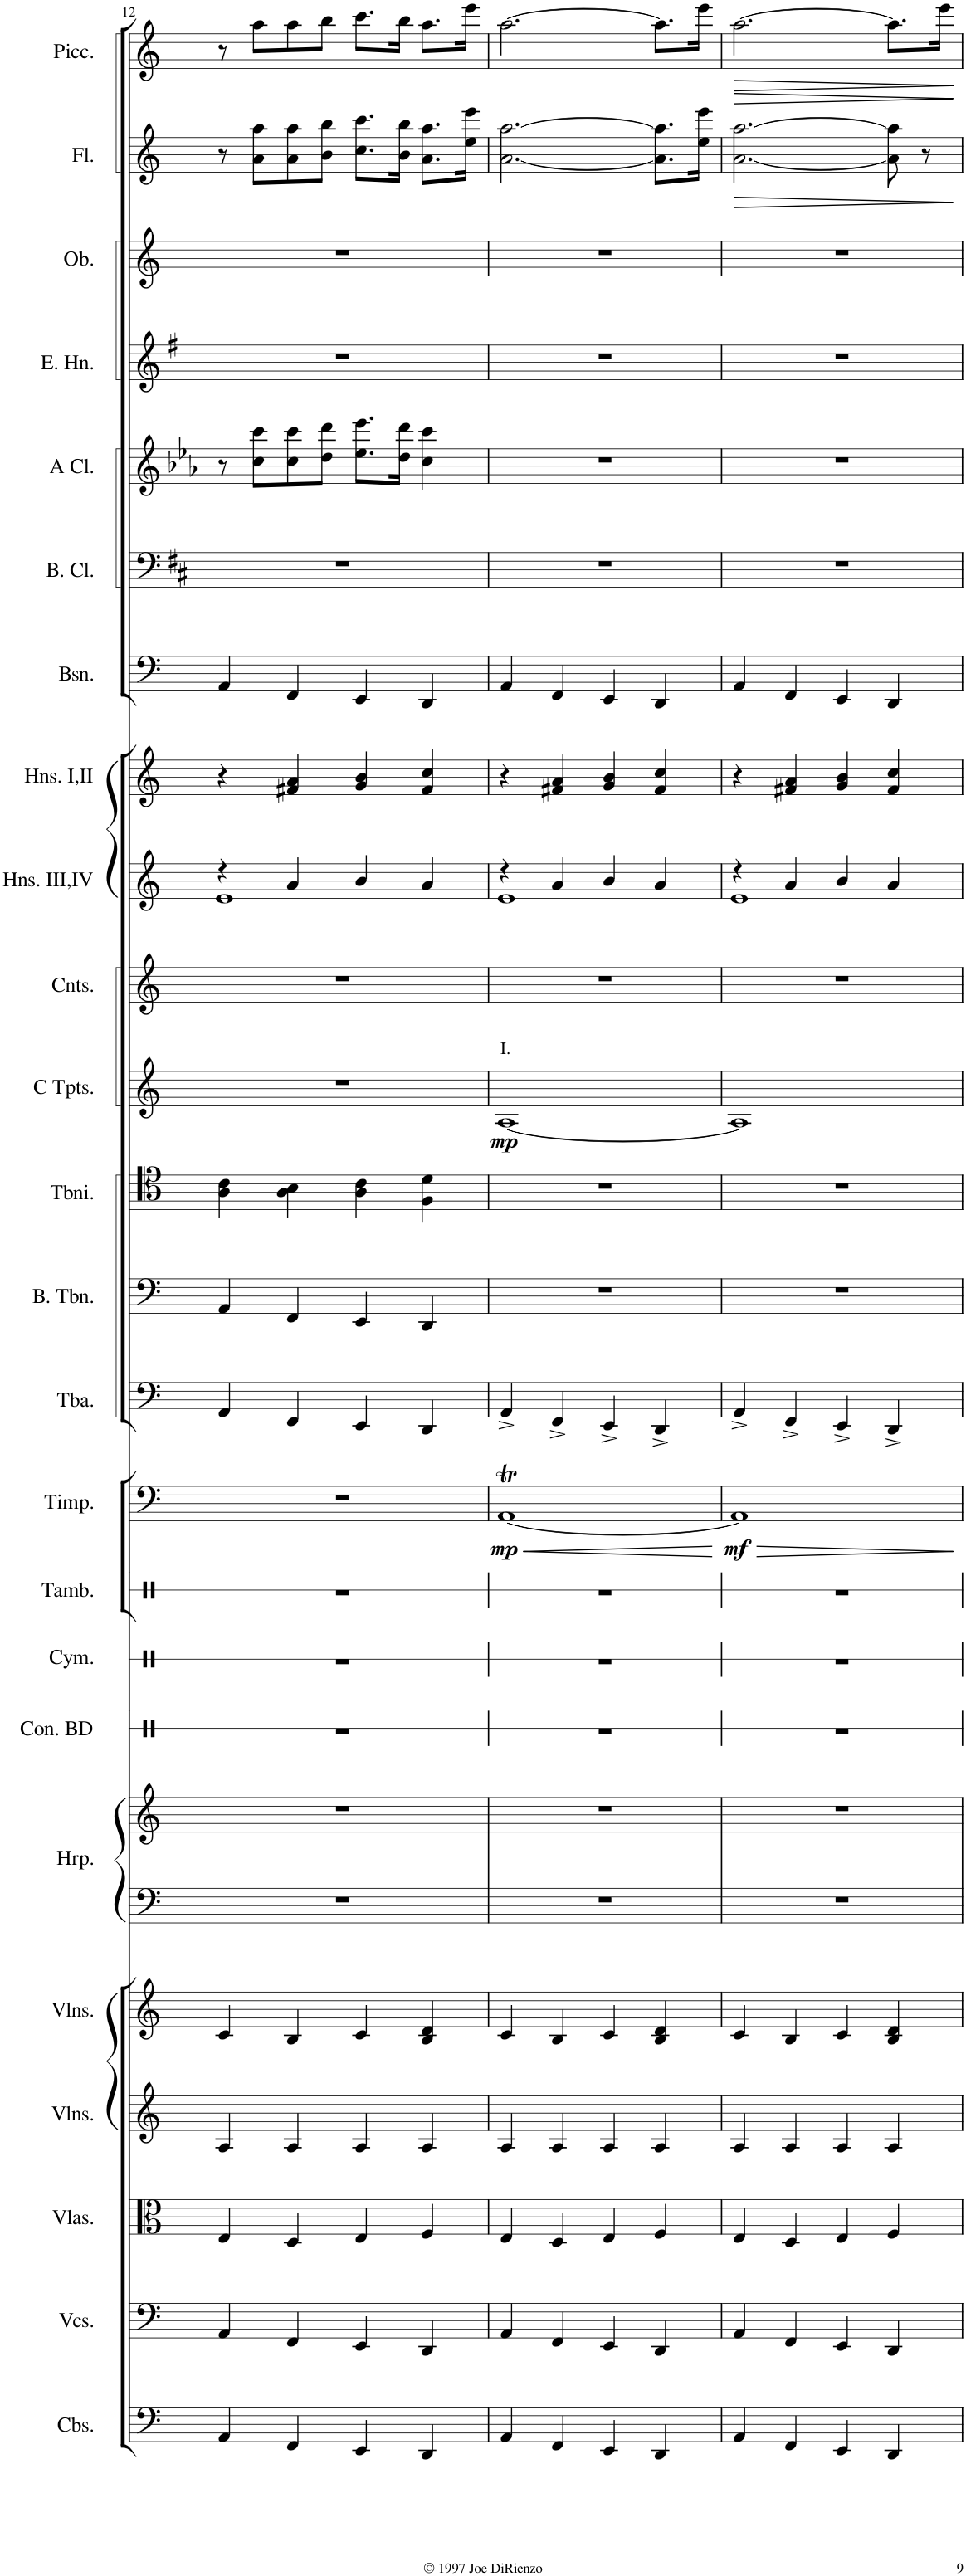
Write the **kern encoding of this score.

**kern	**kern	**kern	**kern	**kern	**kern	**kern	**kern	**kern	**kern	**kern	**dynam	**kern	**kern	**kern	**kern	**dynam	**kern	**kern	**kern	**kern	**kern	**kern	**kern	**kern	**kern	**dynam	**kern	**dynam
*part24	*part23	*part22	*part21	*part20	*part19	*part19	*part18	*part17	*part16	*part15	*part15	*part14	*part13	*part12	*part11	*part11	*part10	*part9	*part8	*part7	*part6	*part5	*part4	*part3	*part2	*part2	*part1	*part1
*staff25	*staff24	*staff23	*staff22	*staff21	*staff20	*staff19	*staff18	*staff17	*staff16	*staff15	*staff15	*staff14	*staff13	*staff12	*staff11	*staff11	*staff10	*staff9	*staff8	*staff7	*staff6	*staff5	*staff4	*staff3	*staff2	*staff2	*staff1	*staff1
*I"Contrabasses	*I"Violoncellos	*I"Violas	*I"Violins	*I"Violins	*I"Harp	*	*I"Concert Bass Drum	*I"Cymbal	*I"Tambourine	*I"Timpani	*	*I"Tuba	*I"Bass Trombone	*I"Trombones	*I"C Trumpets	*	*I"Cornets (C)	*I"Horns III,IV	*I"Horns I &amp; II	*I"Bassoons	*I"Bass Clarinet	*I"A Clarinets	*I"English Horn	*I"Oboes	*I"Flutes	*	*I"Piccolo	*
*I'Cbs.	*I'Vcs.	*I'Vlas.	*I'Vlns.	*I'Vlns.	*I'Hrp.	*	*I'Con. BD	*I'Cym.	*I'Tamb.	*I'Timp.	*	*I'Tba.	*I'B. Tbn.	*	*I'C Tpts.	*	*I'Cnts.	*I'Hns. III,IV	*I'Hns. I,II	*I'Bsn.	*I'B. Cl.	*I'A Cl.	*I'E. Hn.	*I'Ob.	*I'Fl.	*	*I'Picc.	*
!!LO:PB:g=z
*clefF4	*clefF4	*clefC3	*clefG2	*clefG2	*clefF4	*clefG2	*clefX	*clefX	*clefX	*clefF4	*	*clefF4	*clefF4	*clefC4	*clefG2	*	*clefG2	*clefG2	*clefG2	*clefF4	*clefF4	*clefG2	*clefG2	*clefG2	*clefG2	*	*clefG2	*
*Trd7c12	*	*	*	*Trd1c2	*Trd1c2	*Trd1c2	*	*	*	*	*	*	*Trd1c2	*	*	*	*	*Trd4c7	*Trd4c7	*	*Trd1c2	*Trd2c3	*Trd4c7	*	*	*	*Trd-7c-12	*
*k[]	*k[]	*k[]	*k[]	*k[]	*k[]	*k[]	*k[]	*k[]	*k[]	*k[]	*	*k[]	*k[]	*k[]	*k[]	*	*k[]	*k[]	*k[]	*k[]	*k[f#c#]	*k[b-e-a-]	*k[f#]	*k[]	*k[]	*	*k[]	*
*M4/4	*M4/4	*M4/4	*M4/4	*M4/4	*M4/4	*M4/4	*M4/4	*M4/4	*M4/4	*M4/4	*	*M4/4	*M4/4	*M4/4	*M4/4	*	*M4/4	*M4/4	*M4/4	*M4/4	*M4/4	*M4/4	*M4/4	*M4/4	*M4/4	*	*M4/4	*
=12	=12	=12	=12	=12	=12	=12	=12	=12	=12	=12	=12	=12	=12	=12	=12	=12	=12	=12	=12	=12	=12	=12	=12	=12	=12	=12	=12	=12
*	*	*	*	*	*	*	*	*	*	*	*	*	*	*	*	*	*	*^	*	*	*	*	*	*	*	*	*	*
4AA/	4AA/	4E/	4A/	4c/	1r	1r	1r	1r	1r	1r	.	4AA/	4AA/	4A\ 4c\	1r	.	1r	4r	1e	4r	4AA/	1r	8r	1r	1r	8r	.	8r	.
.	.	.	.	.	.	.	.	.	.	.	.	.	.	.	.	.	.	.	.	.	.	.	8cc\ 8ccc\L	.	.	8a\ 8aa\L	.	8aa\L	.
4FF/	4FF/	4D/	4A/	4B/	.	.	.	.	.	.	.	4FF/	4FF/	4A\ 4B\	.	.	.	4a/	.	4f#X/ 4a/	4FF/	.	8cc\ 8ccc\	.	.	8a\ 8aa\	.	8aa\	.
.	.	.	.	.	.	.	.	.	.	.	.	.	.	.	.	.	.	.	.	.	.	.	8dd\ 8ddd\J	.	.	8b\ 8bb\J	.	8bb\J	.
4EE/	4EE/	4E/	4A/	4c/	.	.	.	.	.	.	.	4EE/	4EE/	4A\ 4c\	.	.	.	4b/	.	4g/ 4b/	4EE/	.	8.ee-\ 8.eee-\L	.	.	8.cc\ 8.ccc\L	.	8.ccc\L	.
.	.	.	.	.	.	.	.	.	.	.	.	.	.	.	.	.	.	.	.	.	.	.	16dd\ 16ddd\Jk	.	.	16b\ 16bb\Jk	.	16bb\Jk	.
4DD/	4DD/	4F/	4A/	4B/ 4d/	.	.	.	.	.	.	.	4DD/	4DD/	4F\ 4d\	.	.	.	4a/	.	4f#/ 4cc/	4DD/	.	4cc\ 4ccc\	.	.	8.a\ 8.aa\L	.	8.aa\L	.
.	.	.	.	.	.	.	.	.	.	.	.	.	.	.	.	.	.	.	.	.	.	.	.	.	.	16ee\ 16eee\Jk	.	16eee\Jk	.
=13	=13	=13	=13	=13	=13	=13	=13	=13	=13	=13	=13	=13	=13	=13	=13	=13	=13	=13	=13	=13	=13	=13	=13	=13	=13	=13	=13	=13	=13
!	!	!	!	!	!	!	!	!	!	!	!	!	!	!	!LO:TX:a:t=I.	!	!	!	!	!	!	!	!	!	!	!	!	!	!
!	!	!	!	!	!	!	!	!	!	!	!LO:HP:b	!	!	!	!	!	!	!	!	!	!	!	!	!	!	!	!	!	!
!	!	!	!	!	!	!	!	!	!	!	!LO:DY:n=1:b	!	!	!	!	!LO:DY:b	!	!	!	!	!	!	!	!	!	!	!	!	!
4AA/	4AA/	4E/	4A/	4c/	1r	1r	1r	1r	1r	[1AAT	< mp	4AA^/	1r	1r	[1A	mp	1r	4r	1e	4r	4AA/	1r	1r	1r	1r	[2.a\ [2.aa\	.	[2.aa\	.
4FF/	4FF/	4D/	4A/	4B/	.	.	.	.	.	.	.	4FF^/	.	.	.	.	.	4a/	.	4f#X/ 4a/	4FF/	.	.	.	.	.	.	.	.
4EE/	4EE/	4E/	4A/	4c/	.	.	.	.	.	.	.	4EE^/	.	.	.	.	.	4b/	.	4g/ 4b/	4EE/	.	.	.	.	.	.	.	.
4DD/	4DD/	4F/	4A/	4B/ 4d/	.	.	.	.	.	.	.	4DD^/	.	.	.	.	.	4a/	.	4f#/ 4cc/	4DD/	.	.	.	.	8.a\] 8.aa\]L	.	8.aa\L]	.
.	.	.	.	.	.	.	.	.	.	.	.	.	.	.	.	.	.	.	.	.	.	.	.	.	.	16ee\ 16eee\Jk	.	16eee\Jk	.
=14	=14	=14	=14	=14	=14	=14	=14	=14	=14	=14	=14	=14	=14	=14	=14	=14	=14	=14	=14	=14	=14	=14	=14	=14	=14	=14	=14	=14	=14
!	!	!	!	!	!	!	!	!	!	!	!LO:DY:b	!	!	!	!	!	!	!	!	!	!	!	!	!	!	!	!LO:HP:b	!	!LO:HP:b
4AA/	4AA/	4E/	4A/	4c/	1r	1r	1r	1r	1r	1AA]	mf	4AA^/	1r	1r	1A]	.	1r	4r	1e	4r	4AA/	1r	1r	1r	1r	[2.a\ [2.aa\	>	[2.aa\	>
4FF/	4FF/	4D/	4A/	4B/	.	.	.	.	.	.	.	4FF^/	.	.	.	.	.	4a/	.	4f#X/ 4a/	4FF/	.	.	.	.	.	.	.	.
4EE/	4EE/	4E/	4A/	4c/	.	.	.	.	.	.	.	4EE^/	.	.	.	.	.	4b/	.	4g/ 4b/	4EE/	.	.	.	.	.	.	.	.
!	!	!	!	!	!	!	!	!	!	!	!	!	!	!	!	!	!	!	!	!	!	!	!	!	!	!	!	!	!LO:HP:b
4DD/	4DD/	4F/	4A/	4B/ 4d/	.	.	.	.	.	.	.	4DD^/	.	.	.	.	.	4a/	.	4f#/ 4cc/	4DD/	.	.	.	.	8a\] 8aa\]	.	8.aa\L]	>
.	.	.	.	.	.	.	.	.	.	.	.	.	.	.	.	.	.	.	.	.	.	.	.	.	.	8r	.	.	.
.	.	.	.	.	.	.	.	.	.	.	.	.	.	.	.	.	.	.	.	.	.	.	.	.	.	.	.	16eee\Jk	.
*	*	*	*	*	*	*	*	*	*	*	*	*	*	*	*	*	*	*v	*v	*	*	*	*	*	*	*	*	*	*
.	.	.	.	.	.	.	.	.	.	.	[	.	.	.	.	.	.	.	.	.	.	.	.	.	.	]	.	] ]
=	=	=	=	=	=	=	=	=	=	=	=	=	=	=	=	=	=	=	=	=	=	=	=	=	=	=	=	=
*-	*-	*-	*-	*-	*-	*-	*-	*-	*-	*-	*-	*-	*-	*-	*-	*-	*-	*-	*-	*-	*-	*-	*-	*-	*-	*-	*-	*-
